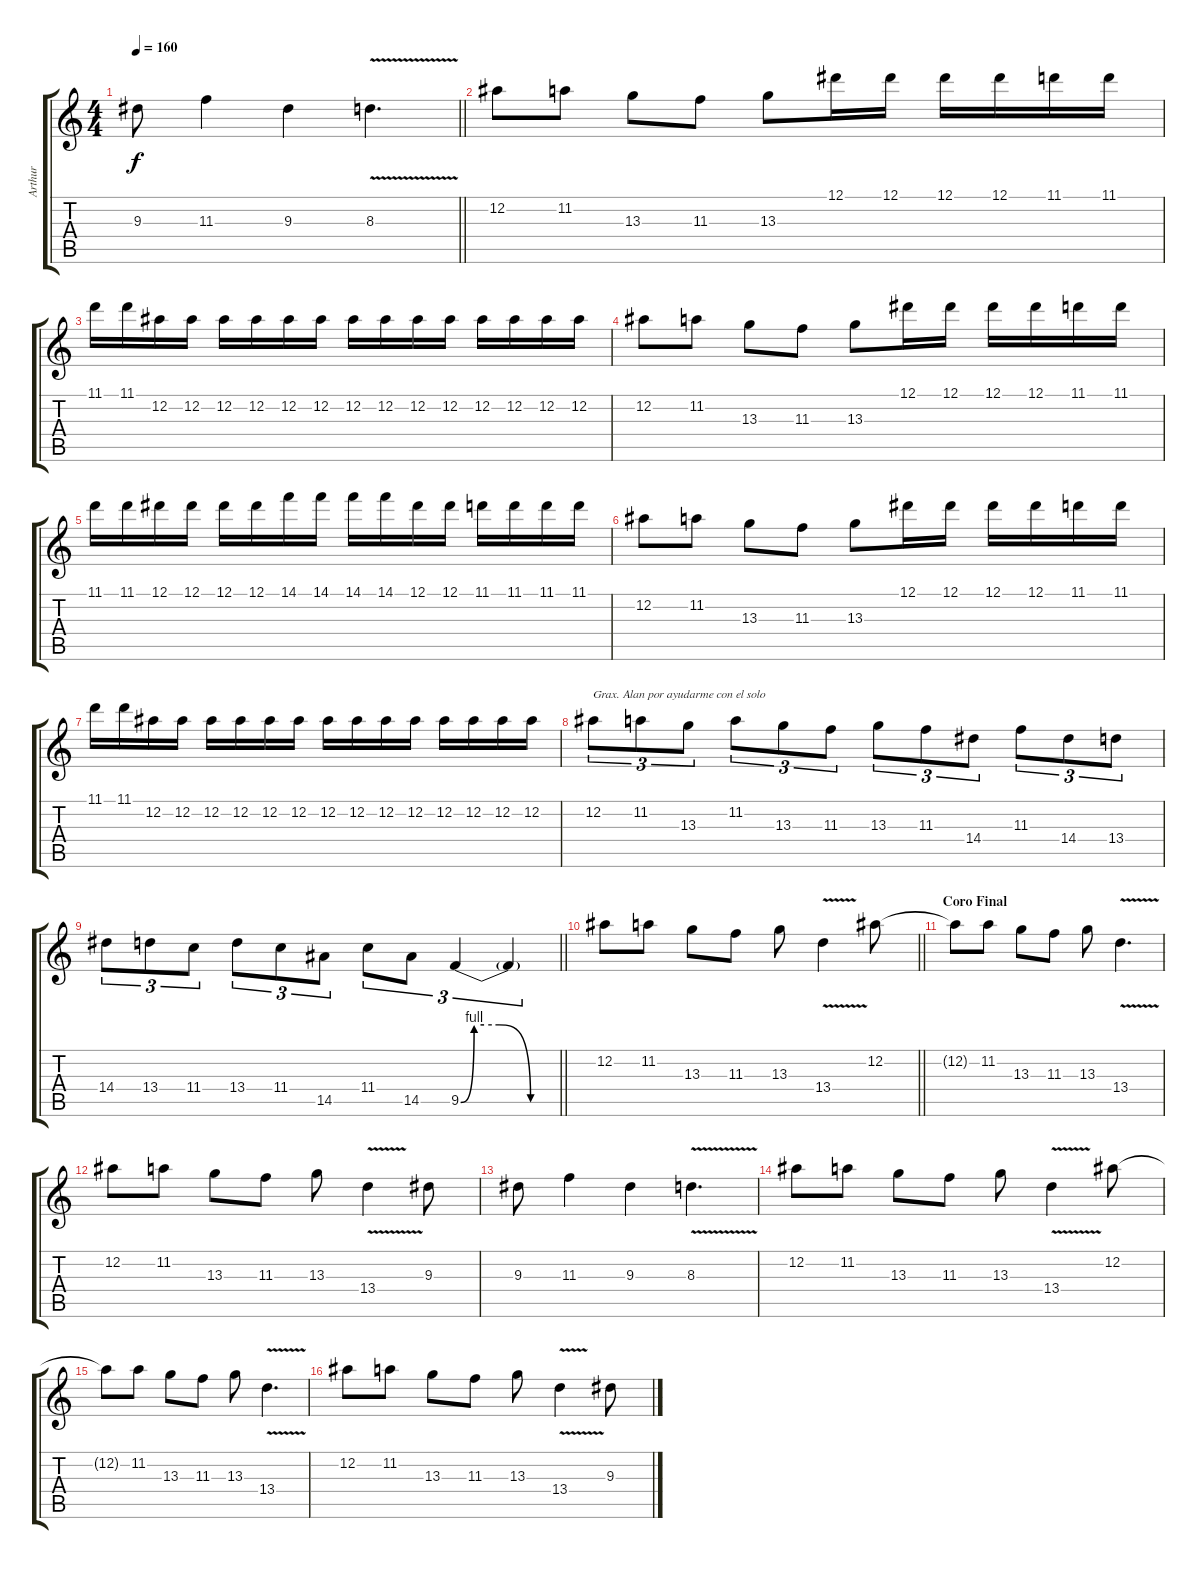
\track ("Arthur" "Arthur") {instrument distortionguitar}
\staff {score tabs}
\tuning (Eb4 Bb3 Gb3 Db3 Ab2 Eb2) {hide}
\ts (4 4)
\tempo 160
\clef g2
\barLineRight lightlight
\ks c
9.3.8{dy f} 11.3.4 9.3.4 8.3{v}.4{d} |
12.2.8 11.2.8 13.3.8 11.3.8 13.3.8 12.1.16 12.1.16 12.1.16 12.1.16 11.1.16 11.1.16 |
11.1.16 11.1.16 12.2.16 12.2.16 12.2.16 12.2.16 12.2.16 12.2.16 12.2.16 12.2.16 12.2.16 12.2.16 12.2.16 12.2.16 12.2.16 12.2.16 |
12.2.8 11.2.8 13.3.8 11.3.8 13.3.8 12.1.16 12.1.16 12.1.16 12.1.16 11.1.16 11.1.16 |
11.1.16 11.1.16 12.1.16 12.1.16 12.1.16 12.1.16 14.1.16 14.1.16 14.1.16 14.1.16 12.1.16 12.1.16 11.1.16 11.1.16 11.1.16 11.1.16 |
12.2.8 11.2.8 13.3.8 11.3.8 13.3.8 12.1.16 12.1.16 12.1.16 12.1.16 11.1.16 11.1.16 |
11.1.16 11.1.16 12.2.16 12.2.16 12.2.16 12.2.16 12.2.16 12.2.16 12.2.16 12.2.16 12.2.16 12.2.16 12.2.16 12.2.16 12.2.16 12.2.16 |
12.2.8{tu (3 2) txt "Grax. Alan por ayudarme con el solo"} 11.2.8{tu (3 2)} 13.3.8{tu (3 2)} 11.2.8{tu (3 2)} 13.3.8{tu (3 2)} 11.3.8{tu (3 2)} 13.3.8{tu (3 2)} 11.3.8{tu (3 2)} 14.4.8{tu (3 2)} 11.3.8{tu (3 2)} 14.4.8{tu (3 2)} 13.4.8{tu (3 2)} |
\barLineRight lightlight
14.4.8{tu (3 2)} 13.4.8{tu (3 2)} 11.4.8{tu (3 2)} 13.4.8{tu (3 2)} 11.4.8{tu (3 2)} 14.5.8{tu (3 2)} 11.4.8{tu (3 2)} 14.5.8{tu (3 2)} 9.5{be (custom 0 0 8 4 14 4 23 4 42 0 47 0 60 0)}.4{tu (3 2)} 9.5{t}.4{tu (3 2)} |
\barLineRight lightlight
12.2.8 11.2.8 13.3.8 11.3.8 13.3.8 13.4{v}.4 12.2.8 |
\section ("" "Coro Final")
12.2{t}.8 11.2.8 13.3.8 11.3.8 13.3.8 13.4{v}.4{d} |
12.2.8 11.2.8 13.3.8 11.3.8 13.3.8 13.4{v}.4 9.3.8 |
9.3.8 11.3.4 9.3.4 8.3{v}.4{d} |
12.2.8 11.2.8 13.3.8 11.3.8 13.3.8 13.4{v}.4 12.2.8 |
12.2{t}.8 11.2.8 13.3.8 11.3.8 13.3.8 13.4{v}.4{d} |
12.2.8 11.2.8 13.3.8 11.3.8 13.3.8 13.4{v}.4 9.3.8
